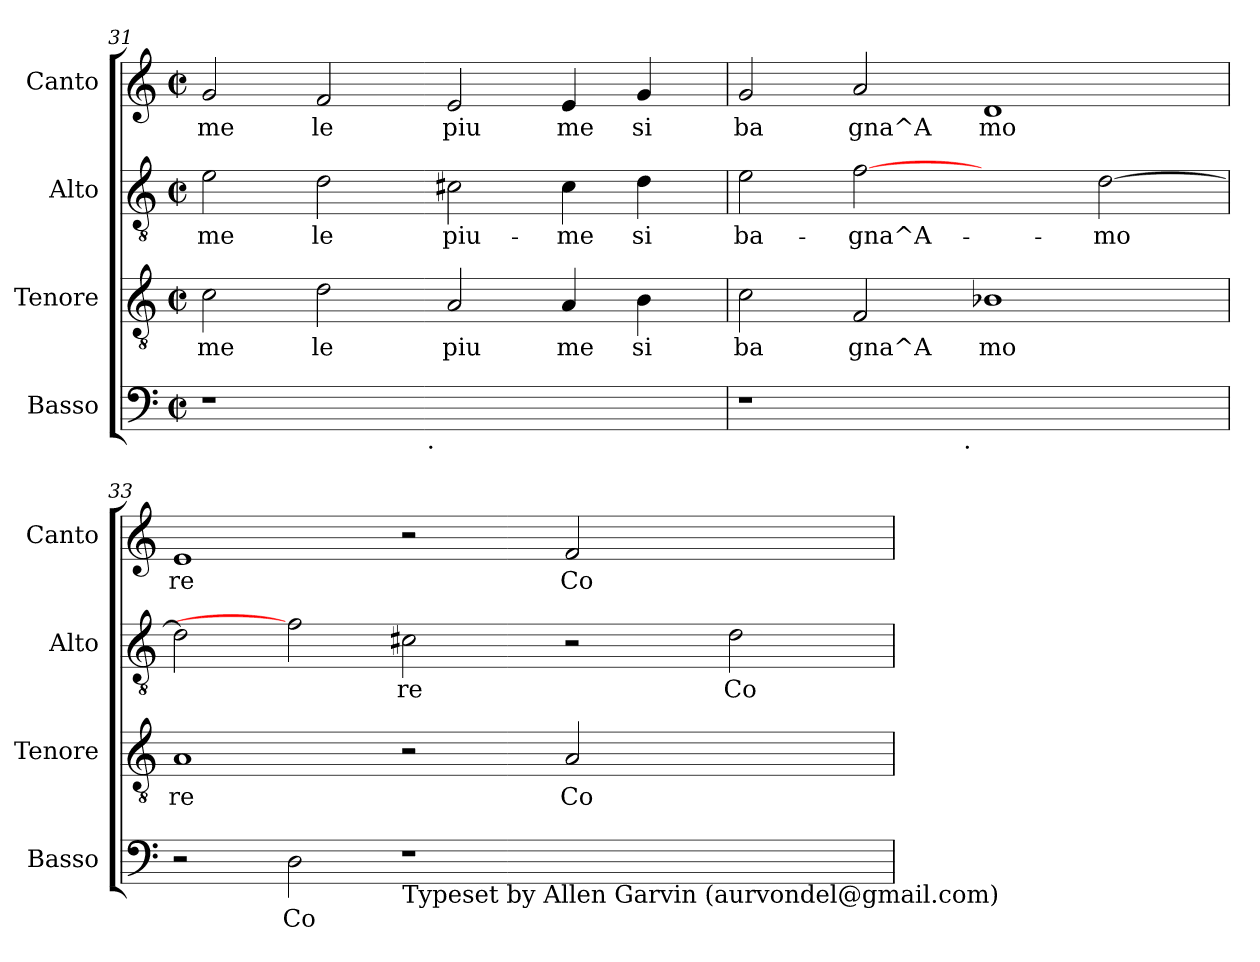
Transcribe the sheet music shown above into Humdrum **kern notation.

**kern	**text	**kern	**text	**kern	**text	**kern	**text
*part4	*part4	*part3	*part3	*part2	*part2	*part1	*part1
*staff4	*staff4	*staff3	*staff3	*staff2	*staff2	*staff1	*staff1
*I"Basso	*	*I"Tenore	*	*I"Alto	*	*I"Canto	*
*I'Basso	*	*I'Tenore	*	*I'Alto	*	*I'Canto	*
*clefF4	*	*clefGv2	*	*clefGv2	*	*clefG2	*
*k[]	*	*k[]	*	*k[]	*	*k[]	*
*C:	*	*C:	*	*C:	*	*C:	*
*M2/2	*	*M2/2	*	*M2/2	*	*M2/2	*
*met(c|)	*	*met(c|)	*	*met(c|)	*	*met(c|)	*
=31	=31	=31	=31	=31	=31	=31	=31
!	!	!	!LO:LY:b:cj	!	!LO:LY:b:cj	!	!LO:LY:b:cj
*^	*	*	*	*	*	*	*
1r	2ryy	.	2c\	me	2e\	-me	2g/	me
!	!	!	!	!LO:LY:b:cj	!	!LO:LY:b:cj	!	!LO:LY:b:cj
.	4...ryy	.	2d\	le	2d\	le	2f/	le
!	!LO:TX:b:t=.	!	!	!	!	!	!	!
.	1ryy	.	.	.	.	.	.	.
!	!	!	!	!LO:LY:b:cj	!	!LO:LY:b:cj	!	!LO:LY:b:cj
1ryy	.	.	2A/	piu	2c#X\	piu-	2e/	piu
!	!	!	!	!LO:LY:b:cj	!	!LO:LY:b:cj	!	!LO:LY:b:cj
.	.	.	4A/	me	4c#\	-me	4e/	me
!	!	!	!	!LO:LY:b:cj	!	!LO:LY:b:cj	!	!LO:LY:b:cj
.	.	.	4B\	si	4d\	si	4g/	si
.	32ryy	.	.	.	.	.	.	.
=32	=32	=32	=32	=32	=32	=32	=32	=32
!	!	!	!	!LO:LY:b:cj	!	!LO:LY:b:cj	!	!LO:LY:b:cj
1r	2ryy	.	2c\	ba	2e\	ba-	2g/	ba
!	!	!	!	!LO:LY:b:cj	!	!LO:LY:b:cj	!	!LO:LY:b:cj
.	4...ryy	.	2F/	gna^A	[2f	-gna^A-	2a/	gna^A
!	!LO:TX:b:t=.	!	!	!	!	!	!	!
.	1ryy	.	.	.	.	.	.	.
!	!	!	!	!LO:LY:b:cj	!	!	!	!LO:LY:b:cj
1ryy	.	.	1B-X	mo	2ryy	.	1d	mo
!	!	!	!	!	!	!LO:LY:b:cj	!	!
.	.	.	.	.	[>2d\	-mo-	.	.
.	32ryy	.	.	.	.	.	.	.
=33	=33	=33	=33	=33	=33	=33	=33	=33
!	!	!	!	!LO:LY:b:cj	!	!LO:LY:b:cj	!	!LO:LY:b:cj
*v	*v	*	*	*	*	*	*	*
2r	.	1A	re	2d\]	--	1e	re
!	!LO:LY:b:cj	!	!	!	!	!	!
2D\	Co	.	.	2f]	.	.	.
!LO:TX:b:t=Typeset by Allen Garvin (aurvondel@gmail.com)	!	!	!	!	!	!	!
!	!	!	!	!	!LO:LY:b:cj	!	!
1r	.	2r	.	2c#X\	-re	2r	.
!	!	!	!LO:LY:b:cj	!	!	!	!LO:LY:b:cj
.	.	2A/	Co	2r	.	2f/	Co
!	!	!	!	!	!LO:LY:b:cj	!	!
2ryy	.	2ryy	.	2d\	Co-	2ryy	.
=	=	=	=	=	=	=	=
*-	*-	*-	*-	*-	*-	*-	*-
